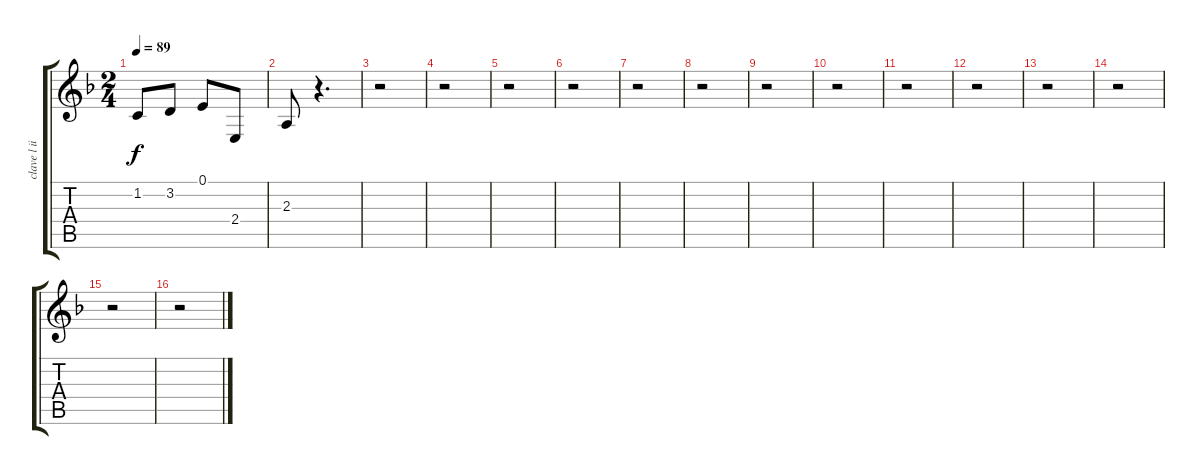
\track ("clave l ii" "clave l ii") {instrument harpsichord}
\staff {score tabs}
\tuning (E4 B3 G3 D3 A2 E2) {hide}
\ts (2 4)
\tempo 89
\clef g2
\ks dminor
1.2.8{dy f} 3.2.8 0.1.8 2.4.8 |
2.3.8 r.4{d} |
r.2 |
r.2 |
r.2 |
r.2 |
r.2 |
r.2 |
r.2 |
r.2 |
r.2 |
r.2 |
r.2 |
r.2 |
r.2 |
r.2
